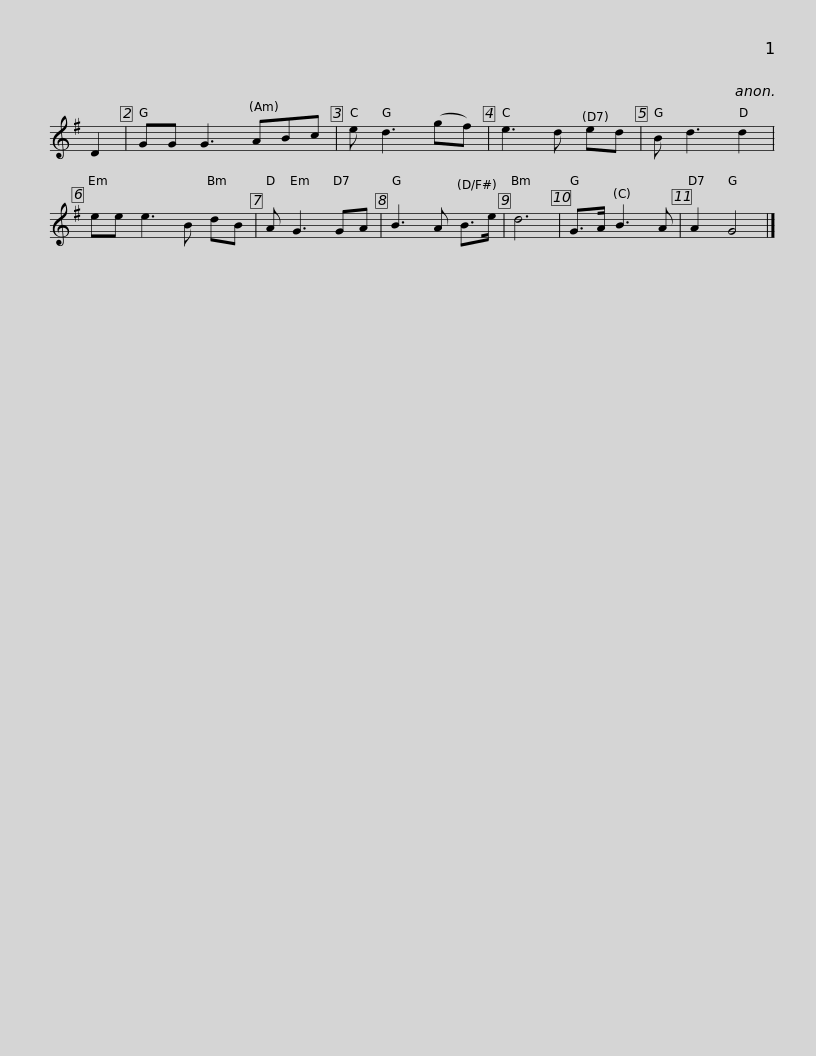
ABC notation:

X:1
L:1/8
M:none
I:linebreak $
K:G
V:1 treble
V:1
 D2 | GG G3 ABc | e d3 (gf) | e3 d ed | B d3 d2 | %5
 ee e3 B dB | A G3 GA | B3 A B>e | d6 |$ G>A B3 A | %10
 A2 G4 |] %11
